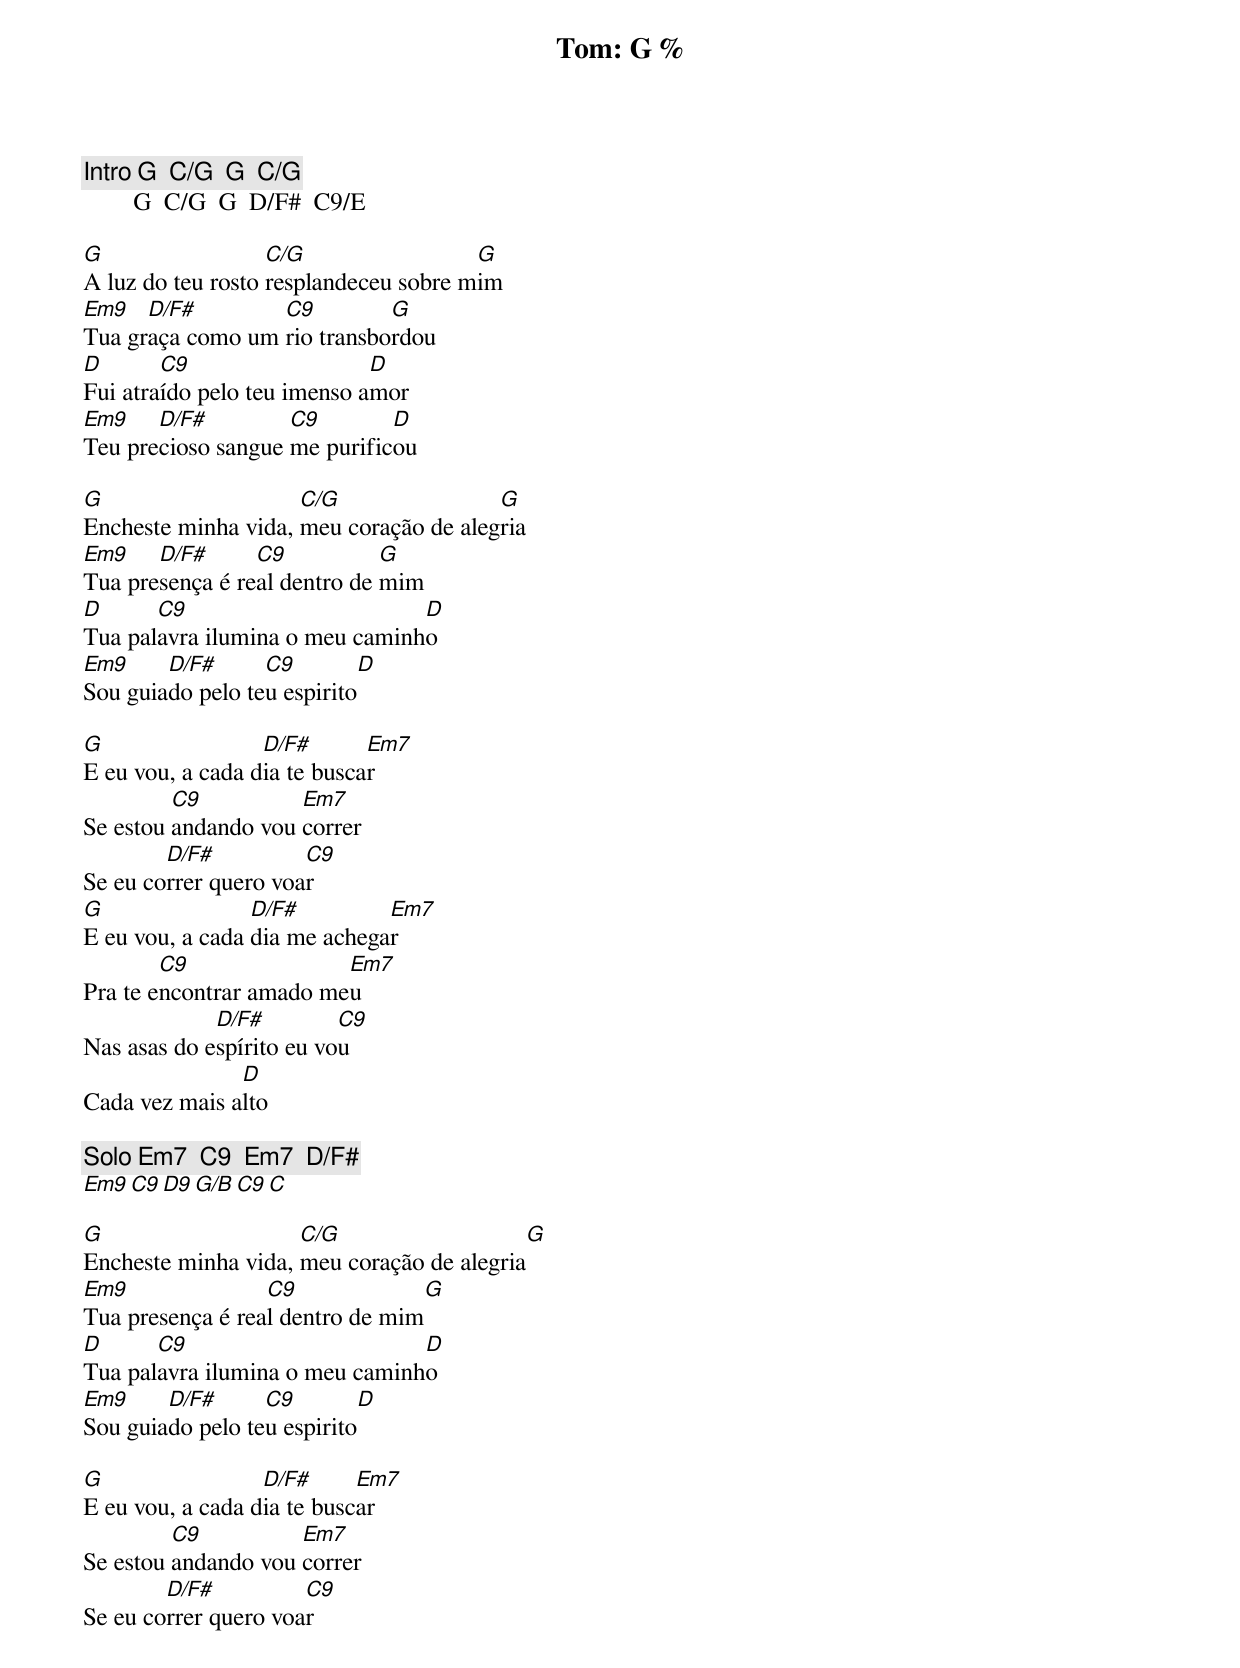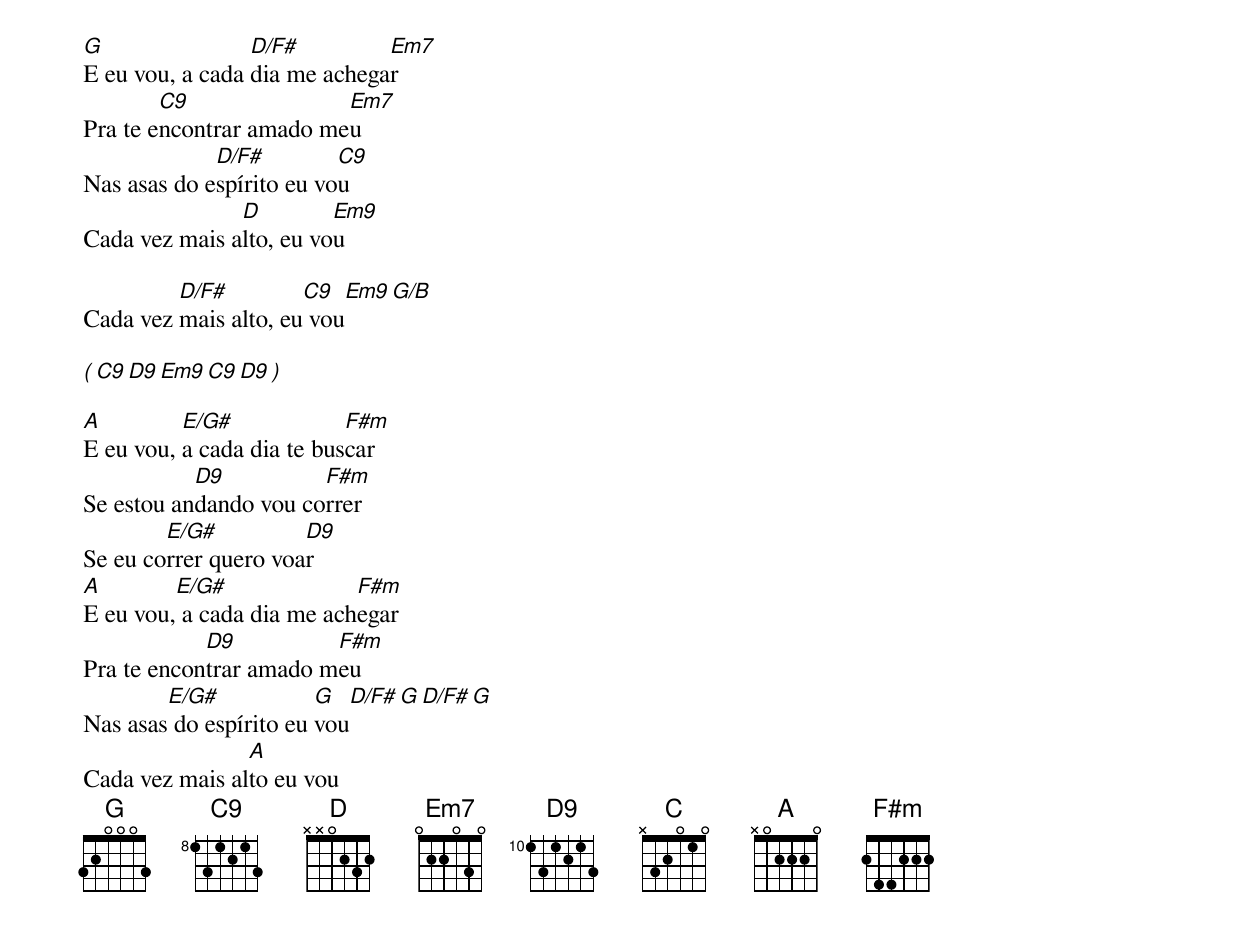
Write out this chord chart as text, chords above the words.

Tom: G %
[Intro] G  C/G  G  C/G
        G  C/G  G  D/F#  C9/E

G                  C/G                 G
A luz do teu rosto resplandeceu sobre mim
Em9   D/F#        C9         G
Tua graça como um rio transbordou
D       C9                   D
Fui atraído pelo teu imenso amor
Em9    D/F#         C9        D
Teu precioso sangue me purificou

G                    C/G                G
Encheste minha vida, meu coração de alegria
Em9    D/F#      C9           G
Tua presença é real dentro de mim
D      C9                       D
Tua palavra ilumina o meu caminho
Em9     D/F#      C9        D
Sou guiado pelo teu espirito

G                 D/F#       Em7
E eu vou, a cada dia te buscar
         C9          Em7
Se estou andando vou correr
        D/F#          C9
Se eu correr quero voar
G                D/F#         Em7
E eu vou, a cada dia me achegar
        C9               Em7
Pra te encontrar amado meu
             D/F#         C9
Nas asas do espírito eu vou
               D
Cada vez mais alto

[Solo] Em7  C9  Em7  D/F#
       Em9  C9  D9  G/B  C9  C

G                    C/G                   G
Encheste minha vida, meu coração de alegria
Em9               C9             G
Tua presença é real dentro de mim
D      C9                       D
Tua palavra ilumina o meu caminho
Em9     D/F#      C9        D
Sou guiado pelo teu espirito

G                 D/F#      Em7
E eu vou, a cada dia te buscar
         C9          Em7
Se estou andando vou correr
        D/F#          C9
Se eu correr quero voar
G                D/F#         Em7
E eu vou, a cada dia me achegar
        C9               Em7
Pra te encontrar amado meu
             D/F#         C9
Nas asas do espírito eu vou
               D         Em9
Cada vez mais alto, eu vou

         D/F#         C9   Em9  G/B
Cada vez mais alto, eu vou

( C9  D9  Em9  C9  D9 )

A         E/G#             F#m
E eu vou, a cada dia te buscar
           D9          F#m
Se estou andando vou correr
        E/G#          D9
Se eu correr quero voar
A        E/G#              F#m
E eu vou, a cada dia me achegar
            D9          F#m
Pra te encontrar amado meu
        E/G#            G  D/F#  G  D/F#  G
Nas asas do espírito eu vou
                A
Cada vez mais alto eu vou
